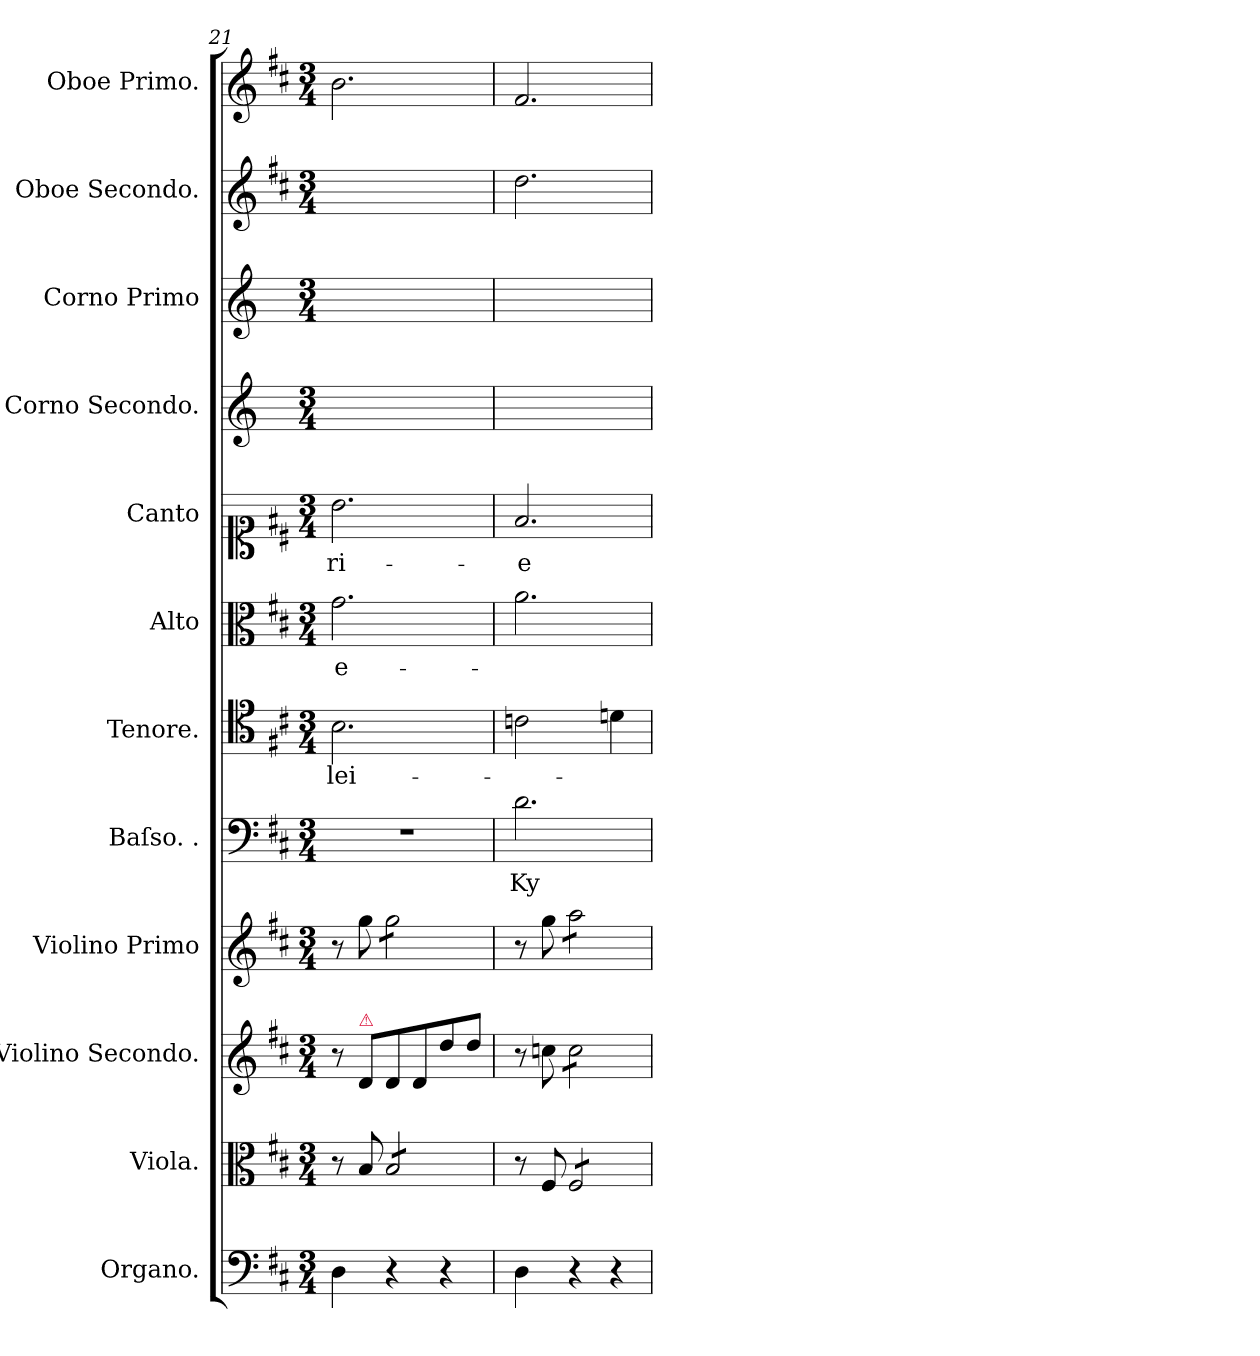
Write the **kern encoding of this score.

**kern	**kern	**kern	**kern	**kern	**text	**kern	**text	**kern	**text	**kern	**text	**kern	**kern	**kern	**kern
*part12	*part11	*part10	*part9	*part8	*part8	*part7	*part7	*part6	*part6	*part5	*part5	*part4	*part3	*part2	*part1
*staff12	*staff11	*staff10	*staff9	*staff8	*staff8	*staff7	*staff7	*staff6	*staff6	*staff5	*staff5	*staff4	*staff3	*staff2	*staff1
*I"Organo.	*I"Viola.	*I"Violino Secondo.	*I"Violino Primo	*I"Baſso. .	*	*I"Tenore.	*	*I"Alto	*	*I"Canto	*	*I"Corno Secondo.	*I"Corno Primo	*I"Oboe Secondo.	*I"Oboe Primo.
*I'org	*I'vla	*I'vl 2	*I'vl 1	*I'B	*	*I'T	*	*I'A	*	*	*	*I'cor 2	*I'cor 1	*I'ob 2	*I'ob 1
*clefF4	*clefC3	*clefG2	*clefG2	*clefF4	*	*clefC4	*	*clefC3	*	*clefC1	*	*clefG2	*clefG2	*clefG2	*clefG2
*	*	*	*	*	*	*	*	*	*	*	*	*ITrd6c10	*ITrd6c10	*	*
*k[f#c#]	*k[f#c#]	*k[f#c#]	*k[f#c#]	*k[f#c#]	*	*k[f#c#]	*	*k[f#c#]	*	*k[f#c#]	*	*k[f#c#]	*k[f#c#]	*k[f#c#]	*k[f#c#]
*M3/4	*M3/4	*M3/4	*M3/4	*M3/4	*	*M3/4	*	*M3/4	*	*M3/4	*	*M3/4	*M3/4	*M3/4	*M3/4
=21	=21	=21	=21	=21	=21	=21	=21	=21	=21	=21	=21	=21	=21	=21	=21
4D\	8r	8r	8r	2.r	.	2.B\	-lei-	2.g\	e-	2.b\	-ri-	2.ryy	2.ryy	2.ryy	2.b\
!	!	!LO:TX:a:color=crimson:t=⚠	!	!	!	!	!	!	!	!	!	!	!	!	!
.	8B/	8d/L	8gg\	.	.	.	.	.	.	.	.	.	.	.	.
*	*tremolo	*	*	*	*	*	*	*	*	*	*	*	*	*	*
*	*	*	*tremolo	*	*	*	*	*	*	*	*	*	*	*	*
4r	8B/L	8d/	8gg\L	.	.	.	.	.	.	.	.	.	.	.	.
.	8B/	8d/	8gg\	.	.	.	.	.	.	.	.	.	.	.	.
4r	8B/	8dd\	8gg\	.	.	.	.	.	.	.	.	.	.	.	.
.	8B/J	8dd\J	8gg\J	.	.	.	.	.	.	.	.	.	.	.	.
*	*	*	*Xtremolo	*	*	*	*	*	*	*	*	*	*	*	*
*	*Xtremolo	*	*	*	*	*	*	*	*	*	*	*	*	*	*
=22	=22	=22	=22	=22	=22	=22	=22	=22	=22	=22	=22	=22	=22	=22	=22
4D\	8r	8r	8r	2.d\	Ky-	2cn\	.	2.a\	.	2.f#/	-e	2.ryy	2.ryy	2.dd\	2.f#/
.	8F#/	8ccn\	8gg\	.	.	.	.	.	.	.	.	.	.	.	.
*	*tremolo	*	*	*	*	*	*	*	*	*	*	*	*	*	*
*	*	*tremolo	*	*	*	*	*	*	*	*	*	*	*	*	*
*	*	*	*tremolo	*	*	*	*	*	*	*	*	*	*	*	*
4r	8F#/L	8cc\L	8aa\L	.	.	.	.	.	.	.	.	.	.	.	.
.	8F#/	8cc\	8aa\	.	.	.	.	.	.	.	.	.	.	.	.
4r	8F#/	8cc\	8aa\	.	.	4dn\	.	.	.	.	.	.	.	.	.
.	8F#/J	8cc\J	8aa\J	.	.	.	.	.	.	.	.	.	.	.	.
*	*	*	*Xtremolo	*	*	*	*	*	*	*	*	*	*	*	*
*	*	*Xtremolo	*	*	*	*	*	*	*	*	*	*	*	*	*
*	*Xtremolo	*	*	*	*	*	*	*	*	*	*	*	*	*	*
=	=	=	=	=	=	=	=	=	=	=	=	=	=	=	=
*-	*-	*-	*-	*-	*-	*-	*-	*-	*-	*-	*-	*-	*-	*-	*-
